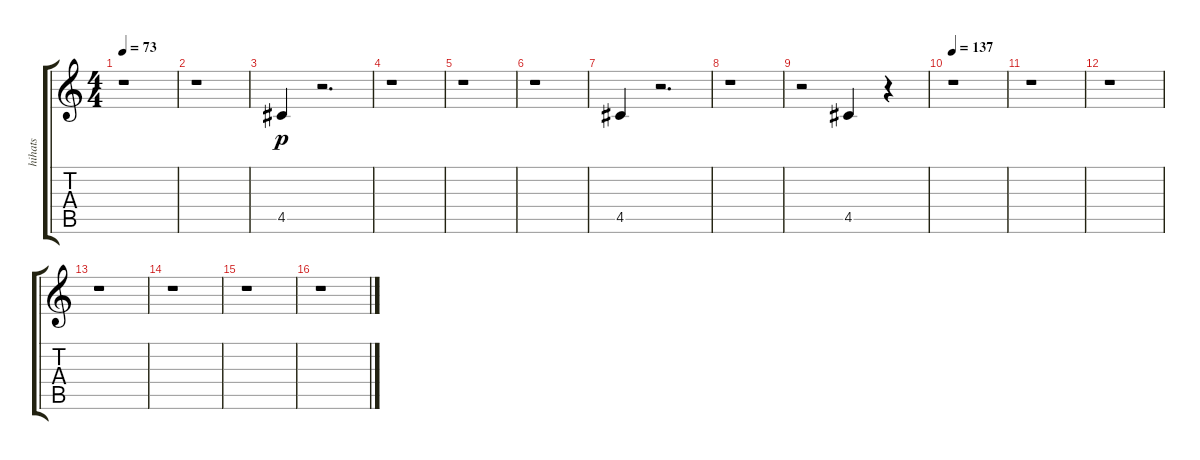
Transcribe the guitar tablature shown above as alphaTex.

\track ("hihats" "hihats") {instrument distortionguitar}
\staff {score tabs}
\tuning (E4 B3 G3 D3 A2 E2) {hide}
\ts (4 4)
\tempo 73
\clef g2
\ks c
r.1{dy p} |
r.1 |
4.5.4 r.2{d} |
r.1 |
r.1 |
r.1 |
4.5.4 r.2{d} |
r.1 |
r.2 4.5.4 r.4 |
\tempo 137
r.1 |
r.1 |
r.1 |
r.1 |
r.1 |
r.1 |
r.1
